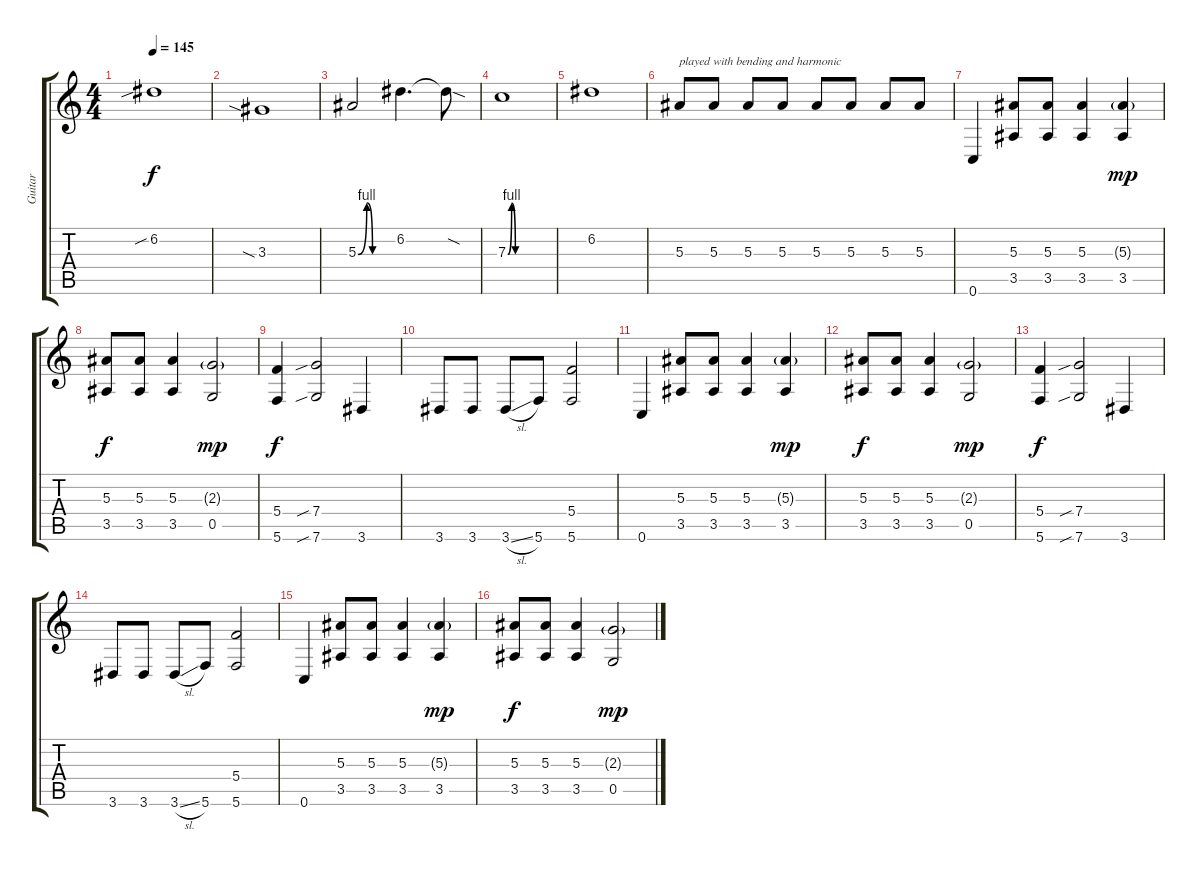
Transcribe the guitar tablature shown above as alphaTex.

\track ("Guitar" "Guitar") {instrument distortionguitar}
\staff {score tabs}
\tuning (D4 A3 F3 C3 G2 C2) {hide}
\ts (4 4)
\tempo 145
\clef g2
\ks c
6.2{sib}.1{dy f} |
3.3{sia}.1 |
5.3{be (custom 0 0 15 4 25 0 60 0)}.2 6.2.4{d} 6.2{sod t}.8 |
7.3{be (custom 0 0 5 4 10 0 60 0)}.1 |
6.2.1 |
5.3.8{txt "played with bending and harmonic"} 5.3.8 5.3.8 5.3.8 5.3.8 5.3.8 5.3.8 5.3.8 |
0.6.4 (5.3 3.5).8 (5.3 3.5).8 (5.3 3.5).4 (5.3{g} 3.5).4{dy mp} |
(5.3 3.5).8{dy f} (5.3 3.5).8 (5.3 3.5).4 (2.3{g} 0.5).2{dy mp} |
(5.4 5.6).4{dy f} (7.4{sib} 7.6{sib}).2 3.6.4 |
3.6.8 3.6.8 3.6{sl}.8 5.6.8 (5.4 5.6).2 |
0.6.4 (5.3 3.5).8 (5.3 3.5).8 (5.3 3.5).4 (5.3{g} 3.5).4{dy mp} |
(5.3 3.5).8{dy f} (5.3 3.5).8 (5.3 3.5).4 (2.3{g} 0.5).2{dy mp} |
(5.4 5.6).4{dy f} (7.4{sib} 7.6{sib}).2 3.6.4 |
3.6.8 3.6.8 3.6{sl}.8 5.6.8 (5.4 5.6).2 |
0.6.4 (5.3 3.5).8 (5.3 3.5).8 (5.3 3.5).4 (5.3{g} 3.5).4{dy mp} |
(5.3 3.5).8{dy f} (5.3 3.5).8 (5.3 3.5).4 (2.3{g} 0.5).2{dy mp}
